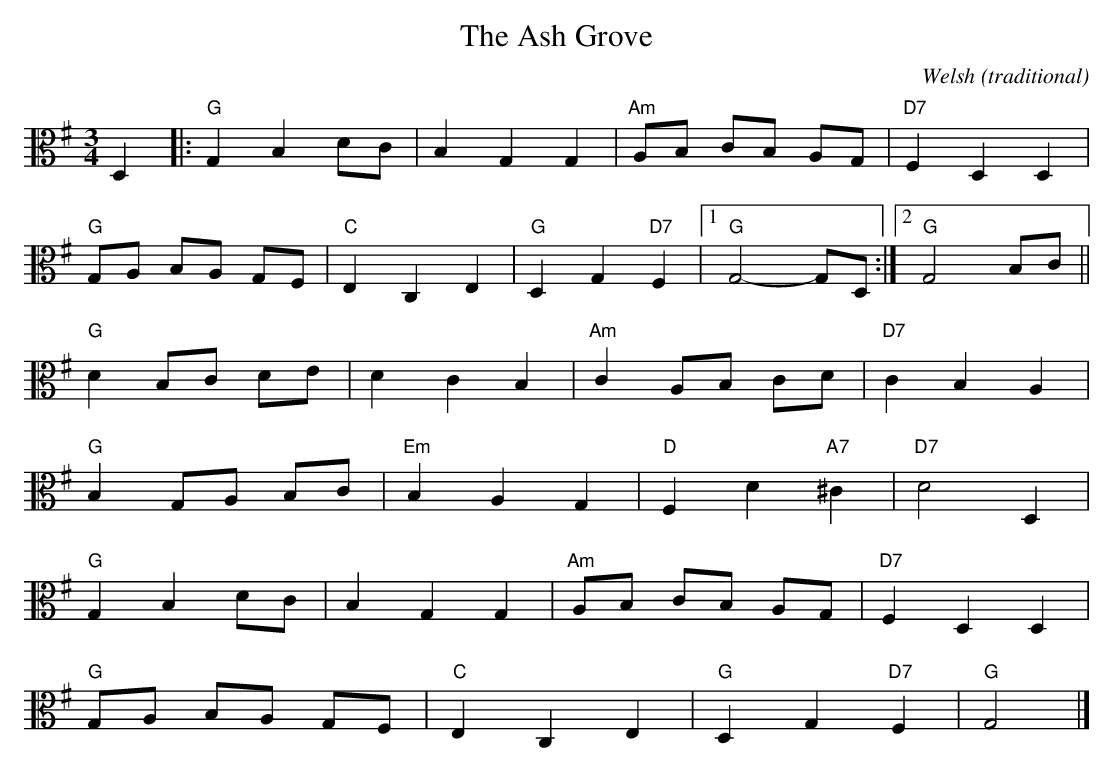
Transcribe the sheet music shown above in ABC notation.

X:1
T:The Ash Grove
C:Welsh
O:traditional
L:1/8
M:3/4
K:Gmaj
V:2 clef=alto middle=C
D,2 [ |: "G"G,2 B,2 DC | B,2 G,2 G,2 | "Am"A,B, CB, A,G, | "D7"F,2 D,2 D,2 |
"G"G,A, B,A, G,F, | "C"E,2 C,2 E,2 | "G"D,2 G,2"D7" F,2 |1 "G"G,4-G,D, :|2 "G"G,4 B,C ||
"G"D2 B,C DE | D2 C2 B,2 | "Am"C2 A,B, CD | "D7"C2 B,2 A,2 |
"G"B,2 G,A, B,C | "Em"B,2 A,2 G,2 | "D"F,2 D2 "A7"^C2 | "D7"D4 D,2 |
"G"G,2 B,2 DC | B,2 G,2 G,2 | "Am"A,B, CB, A,G, | "D7"F,2 D,2 D,2 |
"G"G,A, B,A, G,F, | "C"E,2 C,2 E,2 | "G"D,2 G,2 "D7"F,2 | "G"G,4 |]
